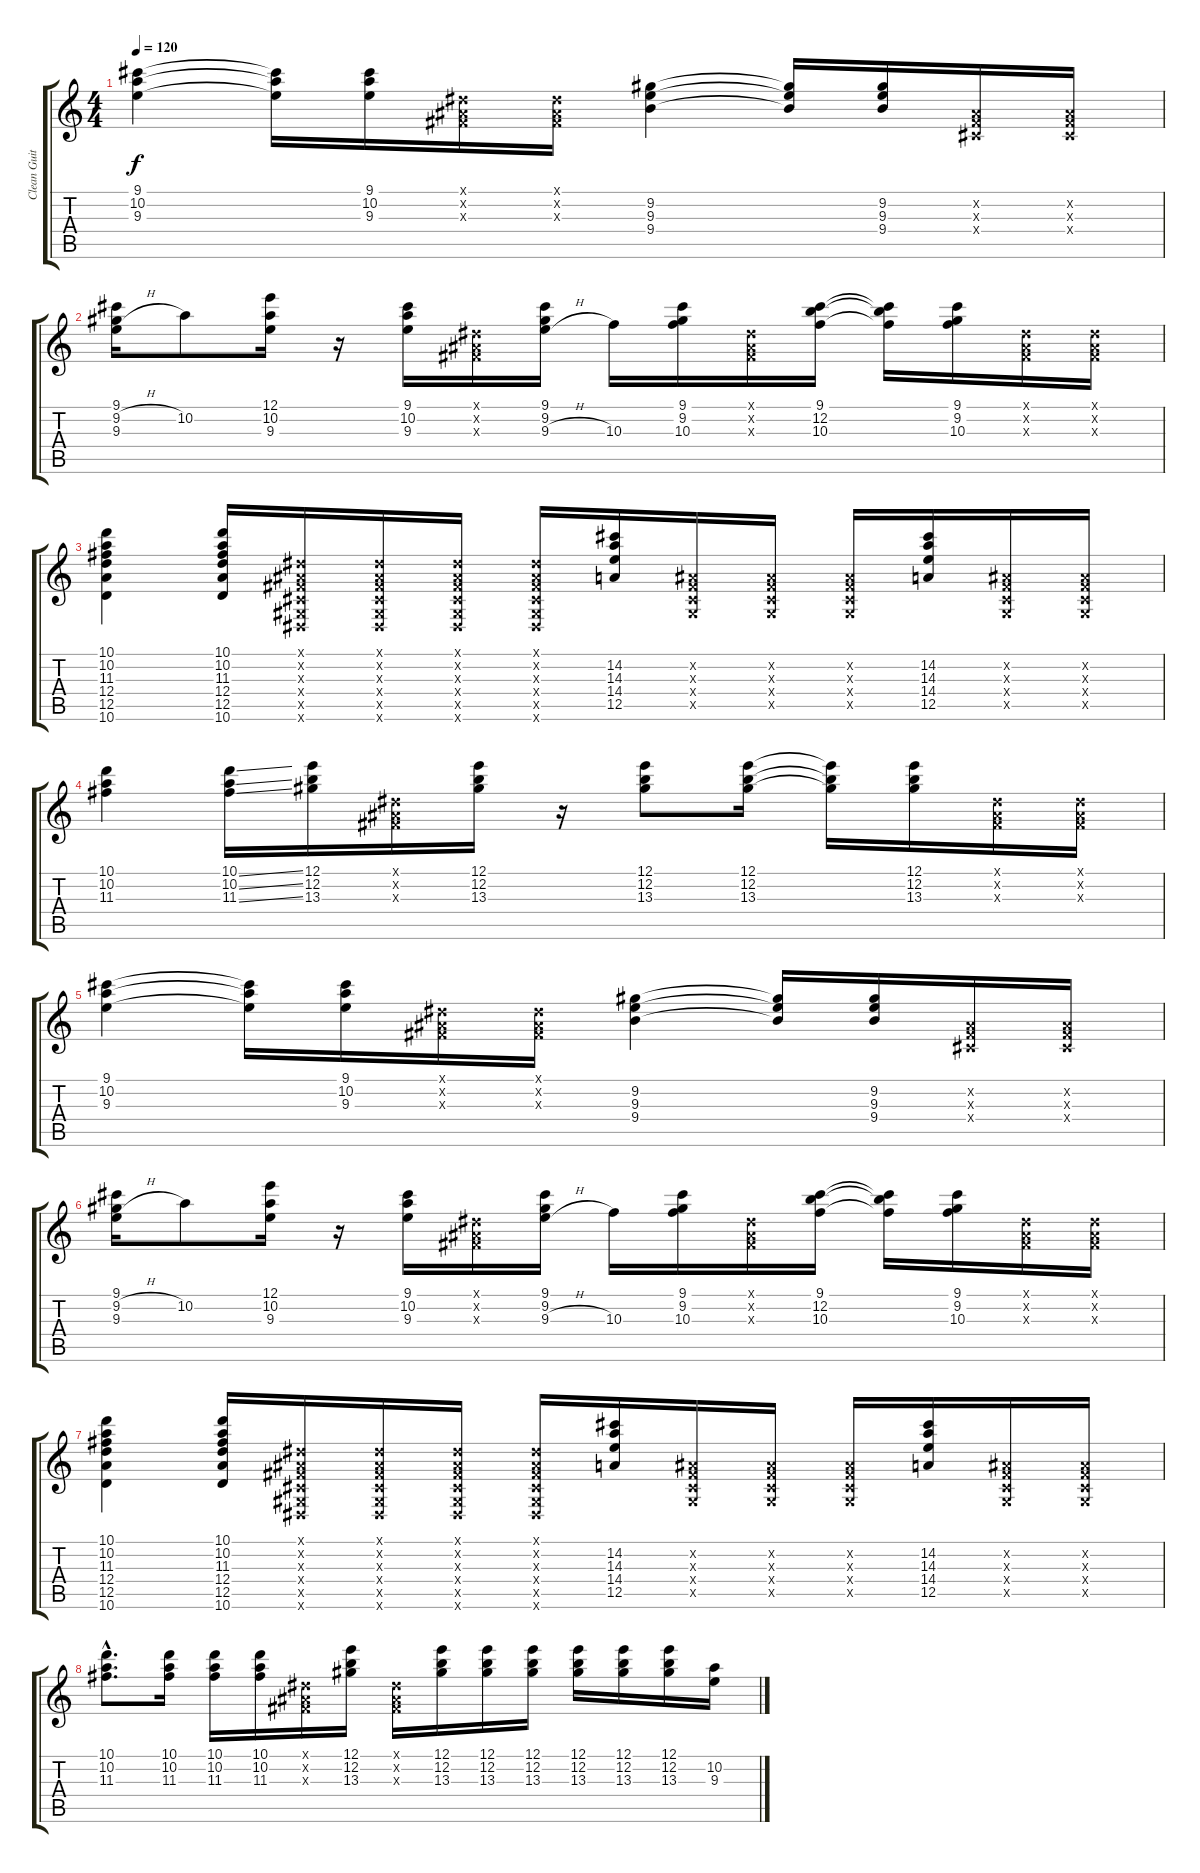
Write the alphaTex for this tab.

\track ("Clean Guitar (2)" "Clean Guit") {instrument electricguitarclean}
\staff {score tabs}
\tuning (E4 B3 G3 D3 A2 E2) {hide}
\ts (4 4)
\tempo 120
\clef g2
\ks c
(9.1 10.2 9.3).4{dy f instrument electricguitarclean} (9.1{t} 10.2{t} 9.3{t}).16 (9.1 10.2 9.3).16 (-1.1{x} -1.2{x} -1.3{x}).16 (-1.1{x} -1.2{x} -1.3{x}).16 (9.2 9.3 9.4).4 (9.2{t} 9.3{t} 9.4{t}).16 (9.2 9.3 9.4).16 (-1.2{x} -1.3{x} -1.4{x}).16 (-1.2{x} -1.3{x} -1.4{x}).16 |
(9.1 9.2{h} 9.3).16 10.2.8 (12.1 10.2 9.3).16 r.16 (9.1 10.2 9.3).16 (-1.1{x} -1.2{x} -1.3{x}).16 (9.1 9.2 9.3{h}).16 10.3.16 (9.1 9.2 10.3).16 (-1.1{x} -1.2{x} -1.3{x}).16 (9.1 12.2 10.3).16 (9.1{t} 12.2{t} 10.3{t}).16 (9.1 9.2 10.3).16 (-1.1{x} -1.2{x} -1.3{x}).16 (-1.1{x} -1.2{x} -1.3{x}).16 |
(10.1 10.2 11.3 12.4 12.5 10.6).4 (10.1 10.2 11.3 12.4 12.5 10.6).16 (-1.1{x} -1.2{x} -1.3{x} -1.4{x} -1.5{x} -1.6{x}).16 (-1.1{x} -1.2{x} -1.3{x} -1.4{x} -1.5{x} -1.6{x}).16 (-1.1{x} -1.2{x} -1.3{x} -1.4{x} -1.5{x} -1.6{x}).16 (-1.1{x} -1.2{x} -1.3{x} -1.4{x} -1.5{x} -1.6{x}).16 (14.2 14.3 14.4 12.5).16 (-1.2{x} -1.3{x} -1.4{x} -1.5{x}).16 (-1.2{x} -1.3{x} -1.4{x} -1.5{x}).16 (-1.2{x} -1.3{x} -1.4{x} -1.5{x}).16 (14.2 14.3 14.4 12.5).16 (-1.2{x} -1.3{x} -1.4{x} -1.5{x}).16 (-1.2{x} -1.3{x} -1.4{x} -1.5{x}).16 |
(10.1 10.2 11.3).4 (10.1{ss} 10.2{ss} 11.3{ss}).16 (12.1 12.2 13.3).16 (-1.1{x} -1.2{x} -1.3{x}).16 (12.1 12.2 13.3).16 r.16 (12.1 12.2 13.3).8 (12.1 12.2 13.3).16 (12.1{t} 12.2{t} 13.3{t}).16 (12.1 12.2 13.3).16 (-1.1{x} -1.2{x} -1.3{x}).16 (-1.1{x} -1.2{x} -1.3{x}).16 |
(9.1 10.2 9.3).4 (9.1{t} 10.2{t} 9.3{t}).16 (9.1 10.2 9.3).16 (-1.1{x} -1.2{x} -1.3{x}).16 (-1.1{x} -1.2{x} -1.3{x}).16 (9.2 9.3 9.4).4 (9.2{t} 9.3{t} 9.4{t}).16 (9.2 9.3 9.4).16 (-1.2{x} -1.3{x} -1.4{x}).16 (-1.2{x} -1.3{x} -1.4{x}).16 |
(9.1 9.2{h} 9.3).16 10.2.8 (12.1 10.2 9.3).16 r.16 (9.1 10.2 9.3).16 (-1.1{x} -1.2{x} -1.3{x}).16 (9.1 9.2 9.3{h}).16 10.3.16 (9.1 9.2 10.3).16 (-1.1{x} -1.2{x} -1.3{x}).16 (9.1 12.2 10.3).16 (9.1{t} 12.2{t} 10.3{t}).16 (9.1 9.2 10.3).16 (-1.1{x} -1.2{x} -1.3{x}).16 (-1.1{x} -1.2{x} -1.3{x}).16 |
(10.1 10.2 11.3 12.4 12.5 10.6).4 (10.1 10.2 11.3 12.4 12.5 10.6).16 (-1.1{x} -1.2{x} -1.3{x} -1.4{x} -1.5{x} -1.6{x}).16 (-1.1{x} -1.2{x} -1.3{x} -1.4{x} -1.5{x} -1.6{x}).16 (-1.1{x} -1.2{x} -1.3{x} -1.4{x} -1.5{x} -1.6{x}).16 (-1.1{x} -1.2{x} -1.3{x} -1.4{x} -1.5{x} -1.6{x}).16 (14.2 14.3 14.4 12.5).16 (-1.2{x} -1.3{x} -1.4{x} -1.5{x}).16 (-1.2{x} -1.3{x} -1.4{x} -1.5{x}).16 (-1.2{x} -1.3{x} -1.4{x} -1.5{x}).16 (14.2 14.3 14.4 12.5).16 (-1.2{x} -1.3{x} -1.4{x} -1.5{x}).16 (-1.2{x} -1.3{x} -1.4{x} -1.5{x}).16 |
(10.1{hac} 10.2{hac} 11.3{hac}).8{d} (10.1 10.2 11.3).16 (10.1 10.2 11.3).16 (10.1 10.2 11.3).16 (-1.1{x} -1.2{x} -1.3{x}).16 (12.1 12.2 13.3).16 (-1.1{x} -1.2{x} -1.3{x}).16 (12.1 12.2 13.3).16 (12.1 12.2 13.3).16 (12.1 12.2 13.3).16 (12.1 12.2 13.3).16 (12.1 12.2 13.3).16 (12.1 12.2 13.3).16 (10.2 9.3).16
